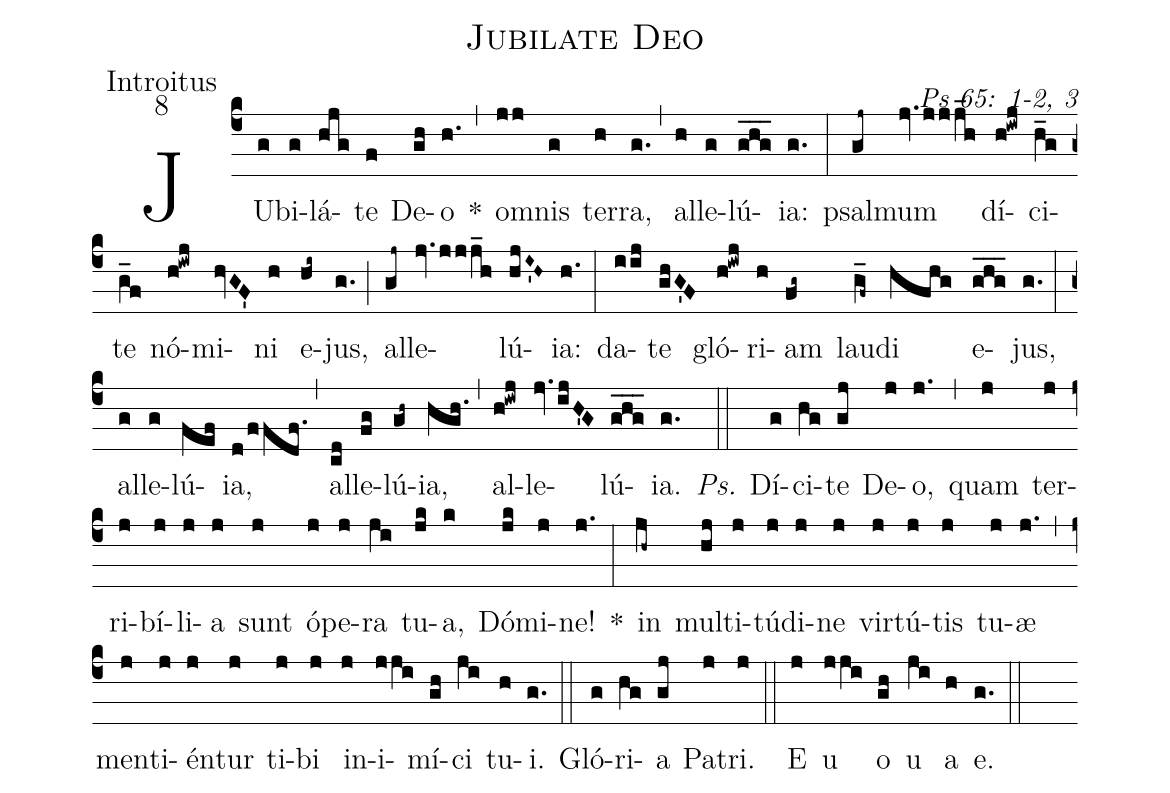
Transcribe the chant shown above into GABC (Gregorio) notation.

name: Jubilate Deo;
office-part: Introitus;
mode: 8;
commentary: Ps 65: 1-2, 3;
%%
(c4) JU(g)bi(g)lá(hjg)te(f) De(gh)o(h.) *(,) om(jj)nis(g) ter(h)ra,(g.) (,) al(h)le(g)lú(ghg___)ia:(g.) (:)
psal(gj~)mum(jv.jjj_h) dí(h!iwj)ci(h_g)te(g_f) nó(h!iwj)mi(hvGF')ni(h) e(hi~)jus,(g.) (;) al(gj~)le(jv.jjj_h)lú(hjI~'H~)ia:(h.) (:)
da(iij)te(ghG'F) gló(h!iwj)ri(h)am(fg~) lau(g_f~)di(hfhg) e(ghg___)jus,(g.) (:)
al(g)le(g)lú(fef)ia,(d/ffdf.) (,) al(cd)le(fg)lú(gh~)ia,(hgh.) (,) al(h!iwj)le(jv.ijH'G)lú(ghg___)ia.(g.) (::)
<i>Ps.</i> Dí(g)ci(hg)te(gj) De(j)o,(j.) (,) quam(j) ter(j)ri(j)bí(j)li(j)a(j) sunt(j) ó(j)pe(j)ra(ji) tu(jk)a,(k) Dó(jk)mi(j)ne!(j.) *(:)
in(jh~) mul(hj)ti(j)tú(j)di(j)ne(j) vir(j)tú(j)tis(j) tu(j)æ(j.) (,) men(j)ti(j)én(j)tur(j) ti(j)bi(j) in(j)i(jji)mí(gh)ci(ji) tu(h)i.(g.) (::)
Gló(g)ri(hg)a(gj) Pa(j)tri.(j) (::)
<eu>E(j) u(jji) o(gh) u(ji) a(h) e.</eu>(g.) (::)
